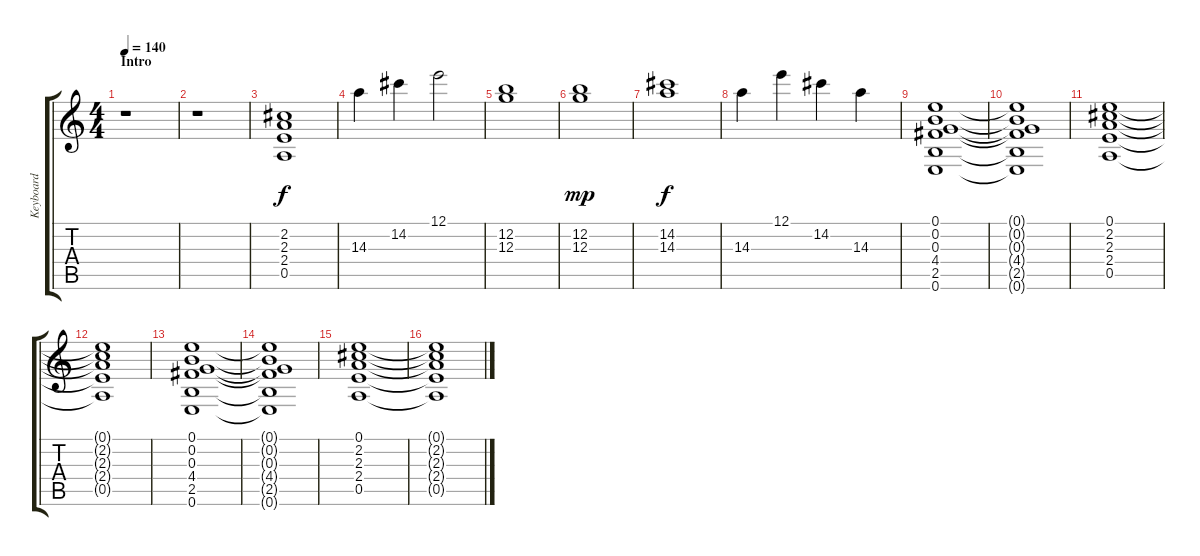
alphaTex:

\track ("Keyboard" "Keyboard") {instrument acousticguitarnylon}
\staff {score tabs}
\tuning (E4 B3 G3 D3 A2 E2) {hide}
\ts (4 4)
\section ("" "Intro")
\tempo 140
\clef g2
\ks c
r.1{dy f instrument acousticguitarnylon} |
r.1 |
(2.2 2.3 2.4 0.5).1 |
14.3.4 14.2.4 12.1.2 |
(12.2 12.3).1 |
(12.2 12.3).1{dy mp} |
(14.2 14.3).1{dy f} |
14.3.4 12.1.4 14.2.4 14.3.4 |
(0.1 0.2 0.3 4.4 2.5 0.6).1 |
(0.1{t} 0.2{t} 0.3{t} 4.4{t} 2.5{t} 0.6{t}).1 |
(0.1 2.2 2.3 2.4 0.5).1 |
(0.1{t} 2.2{t} 2.3{t} 2.4{t} 0.5{t}).1 |
(0.1 0.2 0.3 4.4 2.5 0.6).1 |
(0.1{t} 0.2{t} 0.3{t} 4.4{t} 2.5{t} 0.6{t}).1 |
(0.1 2.2 2.3 2.4 0.5).1 |
(0.1{t} 2.2{t} 2.3{t} 2.4{t} 0.5{t}).1
